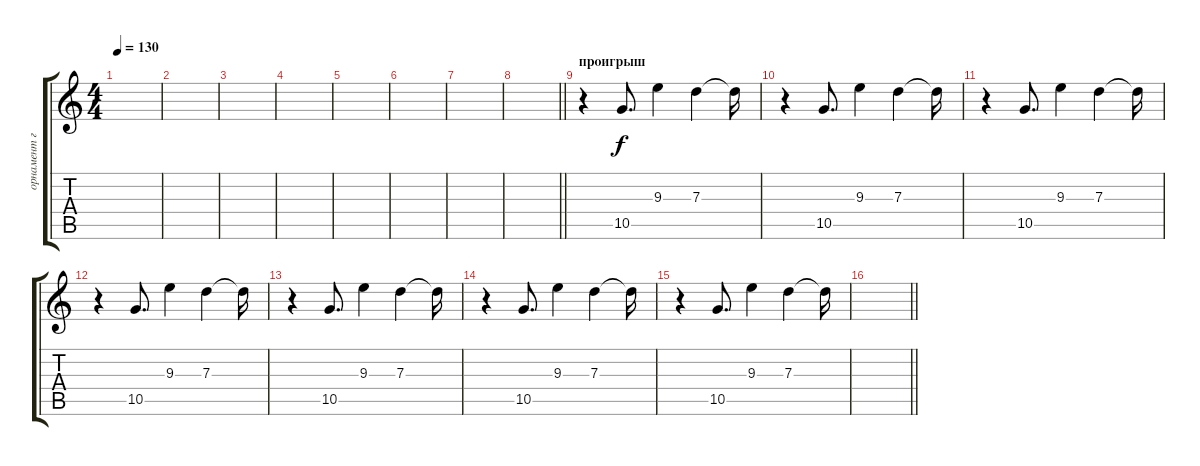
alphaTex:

\track ("орнамент гитара 3" "орнамент г") {instrument electricguitarmuted}
\staff {score tabs}
\tuning (E4 B3 G3 D3 A2 E2) {hide}
\ts (4 4)
\tempo 130
\clef g2
\ks c
|
|
|
|
|
|
|
\barLineRight lightlight
|
\section ("" "проигрыш")
r.4 10.5.8{d} 9.3.4 7.3.4 7.3{t}.16 |
r.4 10.5.8{d} 9.3.4 7.3.4 7.3{t}.16 |
r.4 10.5.8{d} 9.3.4 7.3.4 7.3{t}.16 |
r.4 10.5.8{d} 9.3.4 7.3.4 7.3{t}.16 |
r.4 10.5.8{d} 9.3.4 7.3.4 7.3{t}.16 |
r.4 10.5.8{d} 9.3.4 7.3.4 7.3{t}.16 |
r.4 10.5.8{d} 9.3.4 7.3.4 7.3{t}.16 |
\barLineRight lightlight
